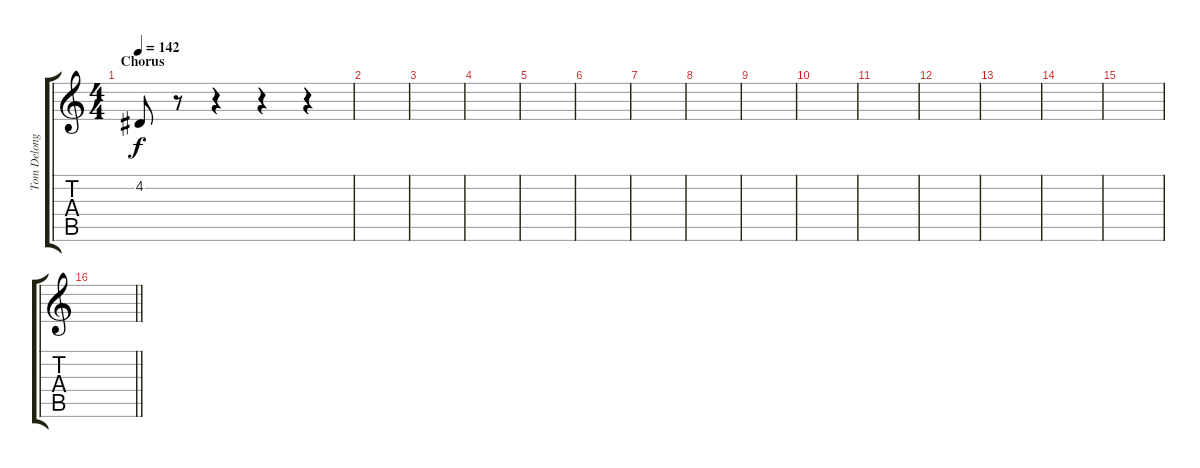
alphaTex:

\track ("Tom Delonge - Vocals" "Tom Delong") {instrument altosax}
\staff {score tabs}
\tuning (E4 B3 G3 D3 A2 E2) {hide}
\ts (4 4)
\section ("" "Chorus")
\tempo 142
\clef g2
\ks c
4.2{t}.8{dy f} r.8 r.4 r.4 r.4 |
|
|
|
|
|
|
|
|
|
|
|
|
|
|
\barLineRight lightlight
